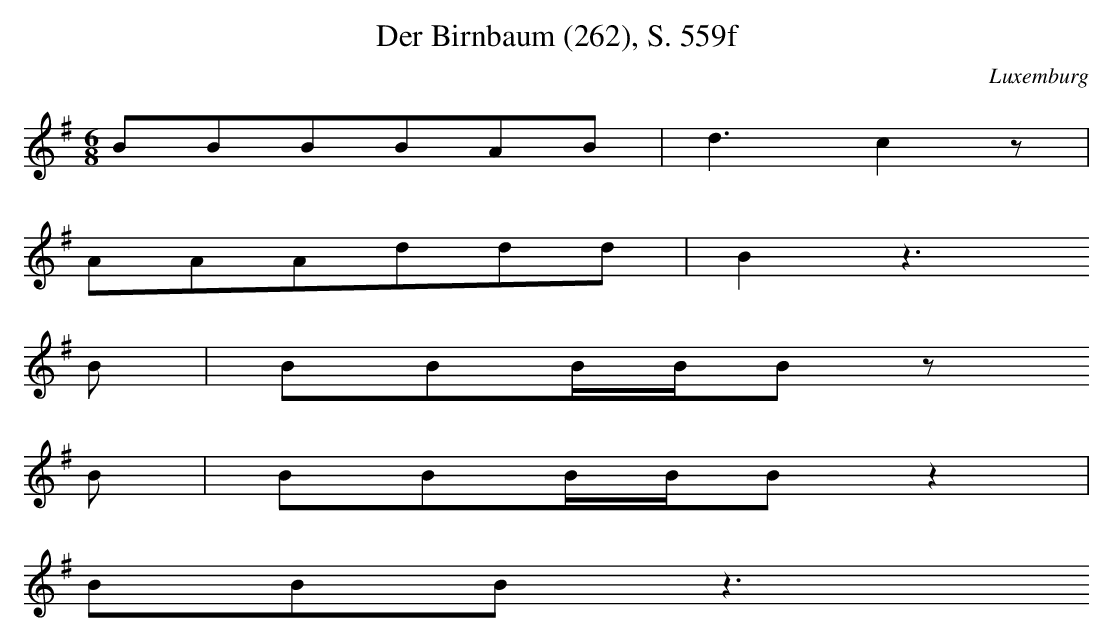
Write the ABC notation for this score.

X:1
T: Der Birnbaum (262), S. 559f
O: Luxemburg
M: 6/8
L: 1/16
K: G
B2B2B2B2A2B2 | d6c4z2 |
A2A2A2d2d2d2 | B4z6
B2 | B2B2BBB2z2
B2 | B2B2BBB2z4 |
B2B2B2z6
